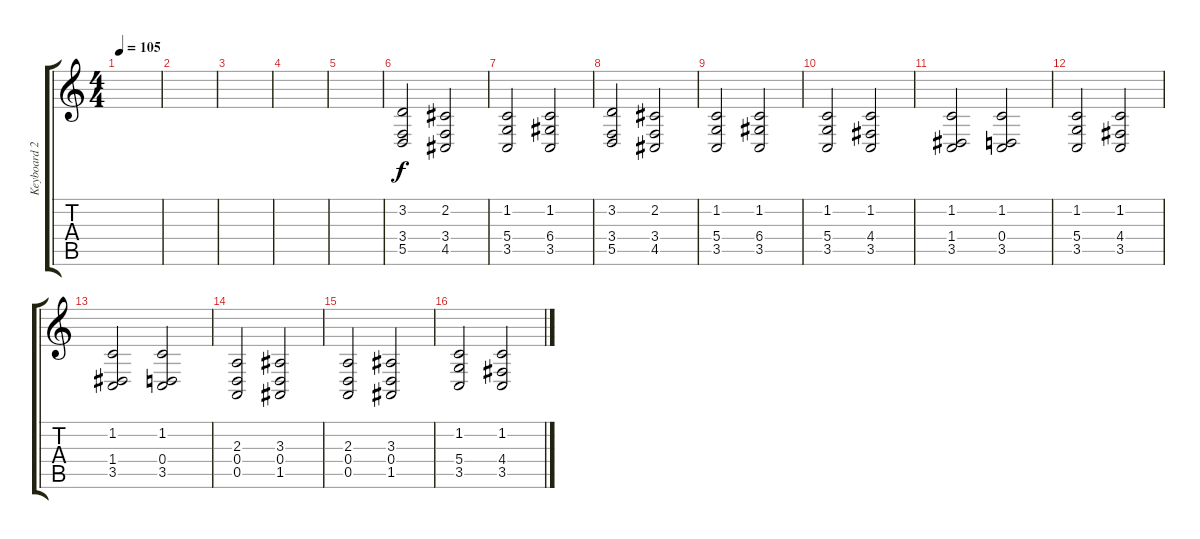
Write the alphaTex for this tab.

\track ("Keyboard 2" "Keyboard 2") {instrument choiraahs}
\staff {score tabs}
\tuning (E4 B3 G3 D3 A2 E2) {hide}
\ts (4 4)
\tempo 105
\clef g2
\ks c
|
|
|
|
|
(3.2 3.4 5.5).2 (2.2 3.4 4.5).2 |
(1.2 5.4 3.5).2 (1.2 6.4 3.5).2 |
(3.2 3.4 5.5).2 (2.2 3.4 4.5).2 |
(1.2 5.4 3.5).2 (1.2 6.4 3.5).2 |
(1.2 5.4 3.5).2 (1.2 4.4 3.5).2 |
(1.2 1.4 3.5).2 (1.2 0.4 3.5).2 |
(1.2 5.4 3.5).2 (1.2 4.4 3.5).2 |
(1.2 1.4 3.5).2 (1.2 0.4 3.5).2 |
(2.3 0.4 0.5).2 (3.3 0.4 1.5).2 |
(2.3 0.4 0.5).2 (3.3 0.4 1.5).2 |
(1.2 5.4 3.5).2 (1.2 4.4 3.5).2
